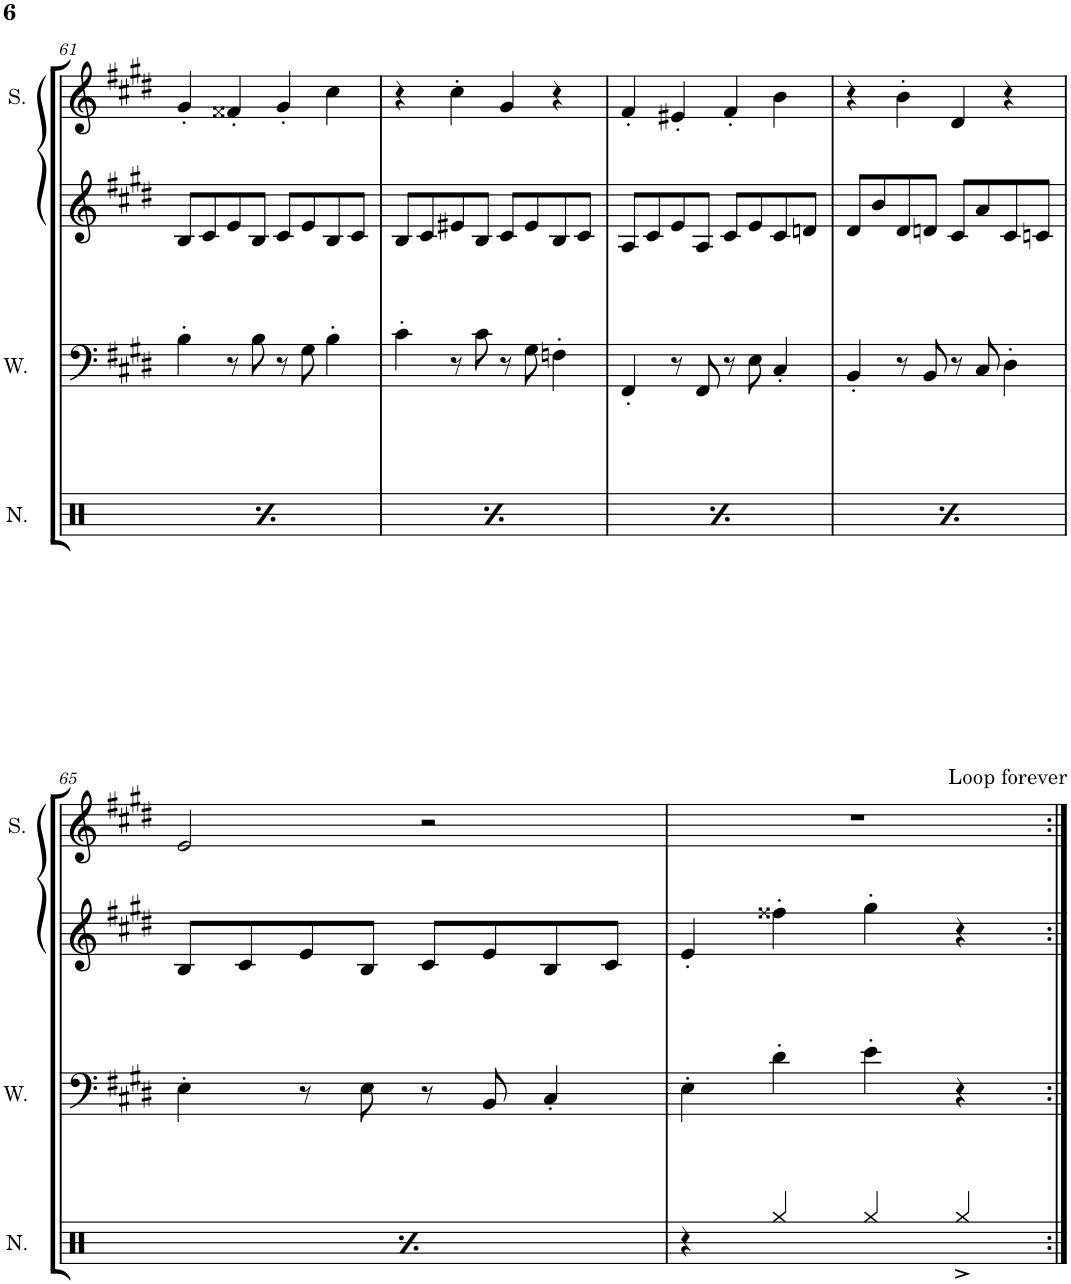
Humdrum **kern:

**kern	**kern	**kern	**kern
*part4	*part3	*part2	*part1
*staff4	*staff3	*staff2	*staff1
*I"Noise	*I"Wave	*I"Square Synthesizer	*I"Square
*I'N.	*I'W.	*	*I'S.
!!LO:PB:g=z
*clefX	*clefF4	*clefG2	*clefG2
*k[]	*k[f#c#g#d#]	*k[f#c#g#d#]	*k[f#c#g#d#]
*M2/2	*M2/2	*M2/2	*M2/2
*met(c|)	*met(c|)	*met(c|)	*met(c|)
=61	=61	=61	=61
8Rgg/L	4B'\	8B/L	4g#'/
8Rgg/	.	8c#/	.
8Rgg^/	8r	8e/	4f##X'/
8Rgg/J	8B\	8B/J	.
8Rgg/L	8r	8c#/L	4g#'/
8Rgg/	8G#\	8e/	.
8Rgg^/	4B'\	8B/	4cc#\
8Rgg/J	.	8c#/J	.
=62	=62	=62	=62
8Rgg/L	4c#'\	8B/L	4r
8Rgg/	.	8c#/	.
8Rgg^/	8r	8e#X/	4cc#'\
8Rgg/J	8c#\	8B/J	.
8Rgg/L	8r	8c#/L	4g#/
8Rgg/	8G#\	8e#/	.
8Rgg^/	4Fn'\	8B/	4r
8Rgg/J	.	8c#/J	.
=63	=63	=63	=63
8Rgg/L	4FF#'/	8A/L	4f#'/
8Rgg/	.	8c#/	.
8Rgg^/	8r	8e/	4e#X'/
8Rgg/J	8FF#/	8A/J	.
8Rgg/L	8r	8c#/L	4f#'/
8Rgg/	8E\	8e/	.
8Rgg^/	4C#'/	8c#/	4b\
8Rgg/J	.	8dn/J	.
=64	=64	=64	=64
8Rgg/L	4BB'/	8d#/L	4r
8Rgg/	.	8b/	.
8Rgg^/	8r	8d#/	4b'\
8Rgg/J	8BB/	8dn/J	.
8Rgg/L	8r	8c#/L	4d#/
8Rgg/	8C#/	8a/	.
8Rgg^/	4D#'\	8c#/	4r
8Rgg/J	.	8cn/J	.
!!LO:LB:g=z
=65	=65	=65	=65
8Rgg/L	4E'\	8B/L	2e/
8Rgg/	.	8c#/	.
8Rgg^/	8r	8e/	.
8Rgg/J	8E\	8B/J	.
8Rgg/L	8r	8c#/L	2r
8Rgg/	8BB/	8e/	.
8Rgg^/	4C#'/	8B/	.
8Rgg/J	.	8c#/J	.
=66	=66	=66	=66
*	*	*	*^
4r	4E'\	4e'/	1r	2ryy
4Rgg/	4d#'\	4ff##X'\	.	.
4Rgg/	4e'\	4gg#'\	.	8ryy
!	!	!	!	!LO:TX:a:t=Loop forever
.	.	.	.	4.ryy
4Rgg^/	4r	4r	.	.
*	*	*	*v	*v
=:|!	=:|!	=:|!	=:|!
*-	*-	*-	*-
